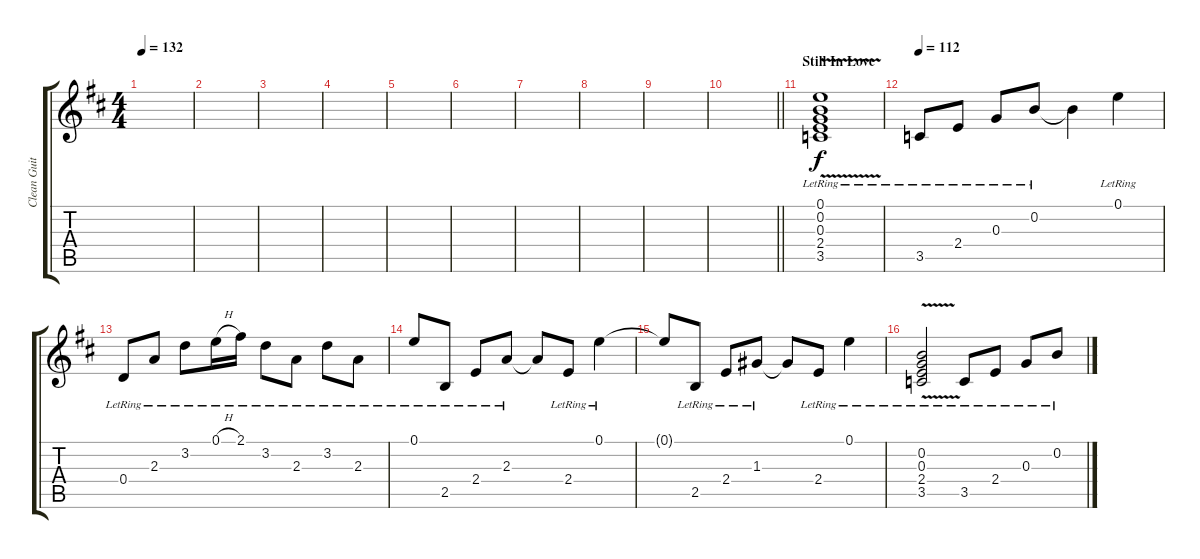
\track ("Clean Guitar" "Clean Guit") {instrument electricguitarclean}
\staff {score tabs}
\tuning (E4 B3 G3 D3 A2 D2) {hide}
\ts (4 4)
\tempo 132
\clef g2
\ks d
|
|
|
|
|
|
|
|
|
\barLineRight lightlight
|
\section ("" "Still In Love")
(0.1{v lr} 0.2{v lr} 0.3{v lr} 2.4{v lr} 3.5{v lr}).1 |
\tempo 112
3.5{lr}.8 2.4{lr}.8 0.3{lr}.8 0.2{lr}.8 0.2{t}.4 0.1{lr}.4 |
0.4{lr}.8 2.3{lr}.8 3.2{lr}.8 0.1{h lr}.16 2.1{lr}.16 3.2{lr}.8 2.3{lr}.8 3.2{lr}.8 2.3{lr}.8 |
0.1{lr}.8 2.5{lr}.8 2.4{lr}.8 2.3{lr}.8 2.3{t}.8 2.4{lr}.8 0.1{lr}.4 |
0.1{t}.8 2.5{lr}.8 2.4{lr}.8 1.3{lr}.8 1.3{t}.8 2.4{lr}.8 0.1{lr}.4 |
(0.2{v lr} 0.3{v lr} 2.4{v lr} 3.5{v lr}).2 3.5{lr}.8 2.4{lr}.8 0.3{lr}.8 0.2{lr}.8
